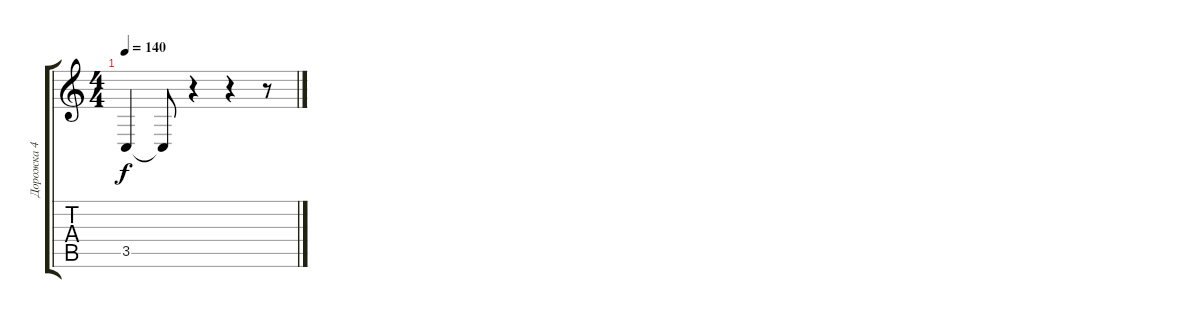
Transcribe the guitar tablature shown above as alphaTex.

\track ("Дорожка 4" "Дорожка 4") {instrument brightacousticpiano}
\staff {score tabs}
\tuning (E4 B3 G3 D3 A2 E2) {hide}
\ts (4 4)
\tempo 140
\clef g2
\ks c
3.5{t}.4{dy f} 3.5{t}.8 r.4 r.4 r.8
